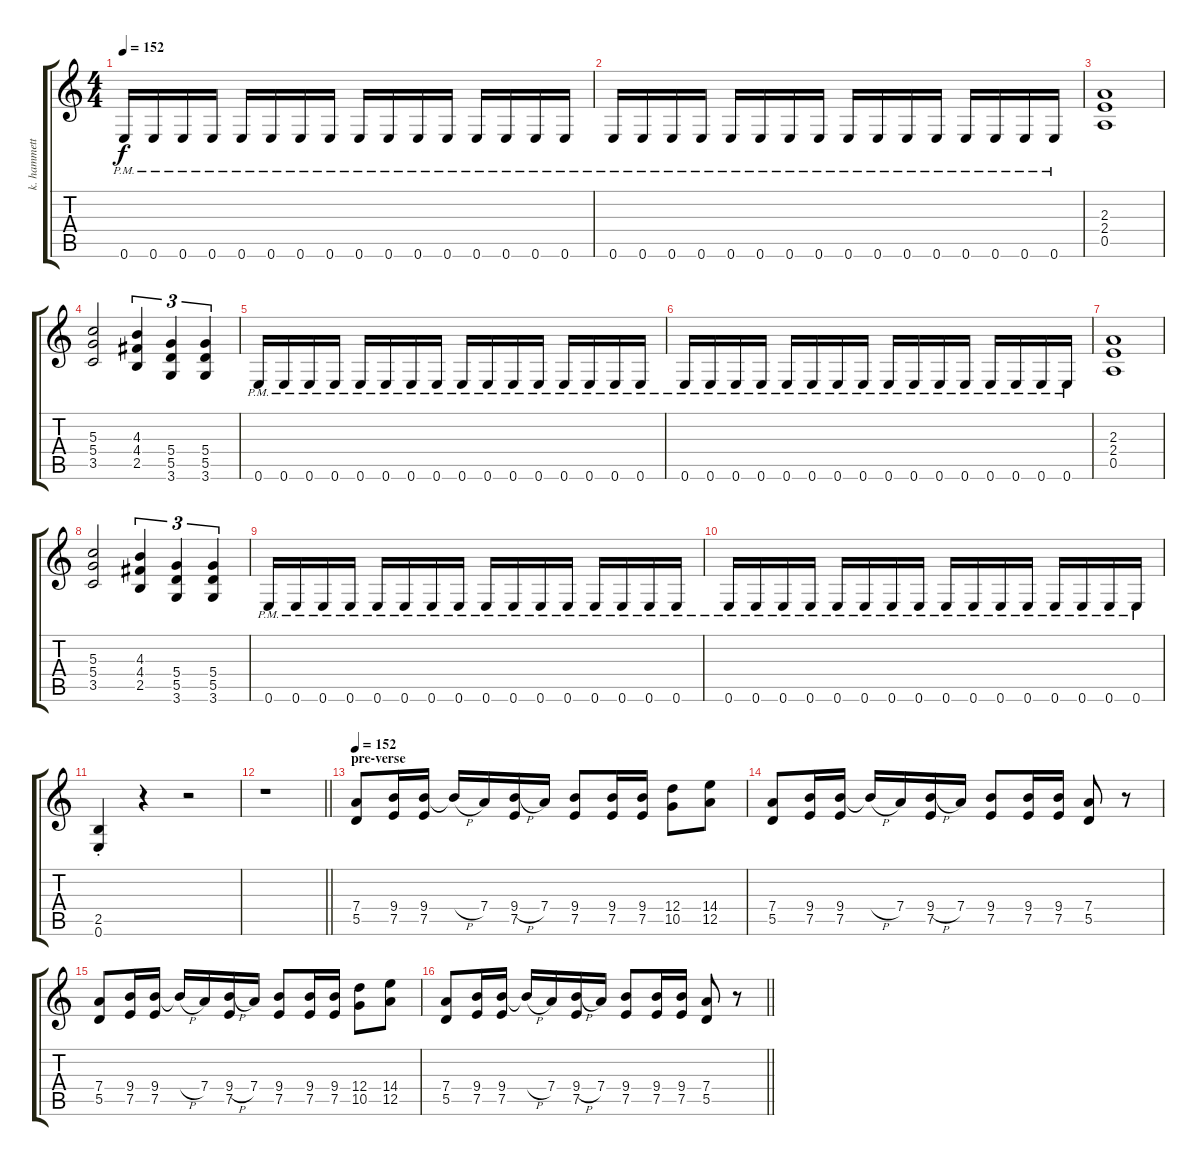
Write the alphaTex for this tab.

\track ("k. hammett - rhythm guitar" "k. hammett") {instrument distortionguitar}
\staff {score tabs}
\tuning (E4 B3 G3 D3 A2 E2) {hide}
\ts (4 4)
\tempo 152
\clef g2
\ks c
0.6{pm}.16{dy f} 0.6{pm}.16 0.6{pm}.16 0.6{pm}.16 0.6{pm}.16 0.6{pm}.16 0.6{pm}.16 0.6{pm}.16 0.6{pm}.16 0.6{pm}.16 0.6{pm}.16 0.6{pm}.16 0.6{pm}.16 0.6{pm}.16 0.6{pm}.16 0.6{pm}.16 |
0.6{pm}.16 0.6{pm}.16 0.6{pm}.16 0.6{pm}.16 0.6{pm}.16 0.6{pm}.16 0.6{pm}.16 0.6{pm}.16 0.6{pm}.16 0.6{pm}.16 0.6{pm}.16 0.6{pm}.16 0.6{pm}.16 0.6{pm}.16 0.6{pm}.16 0.6{pm}.16 |
(2.3 2.4 0.5).1 |
(5.3 5.4 3.5).2 (4.3 4.4 2.5).4{tu (3 2)} (5.4 5.5 3.6).4{tu (3 2)} (5.4 5.5 3.6).4{tu (3 2)} |
0.6{pm}.16 0.6{pm}.16 0.6{pm}.16 0.6{pm}.16 0.6{pm}.16 0.6{pm}.16 0.6{pm}.16 0.6{pm}.16 0.6{pm}.16 0.6{pm}.16 0.6{pm}.16 0.6{pm}.16 0.6{pm}.16 0.6{pm}.16 0.6{pm}.16 0.6{pm}.16 |
0.6{pm}.16 0.6{pm}.16 0.6{pm}.16 0.6{pm}.16 0.6{pm}.16 0.6{pm}.16 0.6{pm}.16 0.6{pm}.16 0.6{pm}.16 0.6{pm}.16 0.6{pm}.16 0.6{pm}.16 0.6{pm}.16 0.6{pm}.16 0.6{pm}.16 0.6{pm}.16 |
(2.3 2.4 0.5).1 |
(5.3 5.4 3.5).2 (4.3 4.4 2.5).4{tu (3 2)} (5.4 5.5 3.6).4{tu (3 2)} (5.4 5.5 3.6).4{tu (3 2)} |
0.6{pm}.16 0.6{pm}.16 0.6{pm}.16 0.6{pm}.16 0.6{pm}.16 0.6{pm}.16 0.6{pm}.16 0.6{pm}.16 0.6{pm}.16 0.6{pm}.16 0.6{pm}.16 0.6{pm}.16 0.6{pm}.16 0.6{pm}.16 0.6{pm}.16 0.6{pm}.16 |
0.6{pm}.16 0.6{pm}.16 0.6{pm}.16 0.6{pm}.16 0.6{pm}.16 0.6{pm}.16 0.6{pm}.16 0.6{pm}.16 0.6{pm}.16 0.6{pm}.16 0.6{pm}.16 0.6{pm}.16 0.6{pm}.16 0.6{pm}.16 0.6{pm}.16 0.6{pm}.16 |
(2.5{st} 0.6{st}).4 r.4 r.2 |
\barLineRight lightlight
r.1 |
\section ("" "pre-verse")
\tempo 152
(7.4 5.5).8 (9.4 7.5).16 (9.4 7.5).16 9.4{h t}.16 7.4.16 (9.4{h} 7.5).16 7.4.16 (9.4 7.5).8 (9.4 7.5).16 (9.4 7.5).16 (12.4 10.5).8 (14.4 12.5).8 |
(7.4 5.5).8 (9.4 7.5).16 (9.4 7.5).16 9.4{h t}.16 7.4.16 (9.4{h} 7.5).16 7.4.16 (9.4 7.5).8 (9.4 7.5).16 (9.4 7.5).16 (7.4 5.5).8 r.8 |
(7.4 5.5).8 (9.4 7.5).16 (9.4 7.5).16 9.4{h t}.16 7.4.16 (9.4{h} 7.5).16 7.4.16 (9.4 7.5).8 (9.4 7.5).16 (9.4 7.5).16 (12.4 10.5).8 (14.4 12.5).8 |
\barLineRight lightlight
(7.4 5.5).8 (9.4 7.5).16 (9.4 7.5).16 9.4{h t}.16 7.4.16 (9.4{h} 7.5).16 7.4.16 (9.4 7.5).8 (9.4 7.5).16 (9.4 7.5).16 (7.4 5.5).8 r.8
